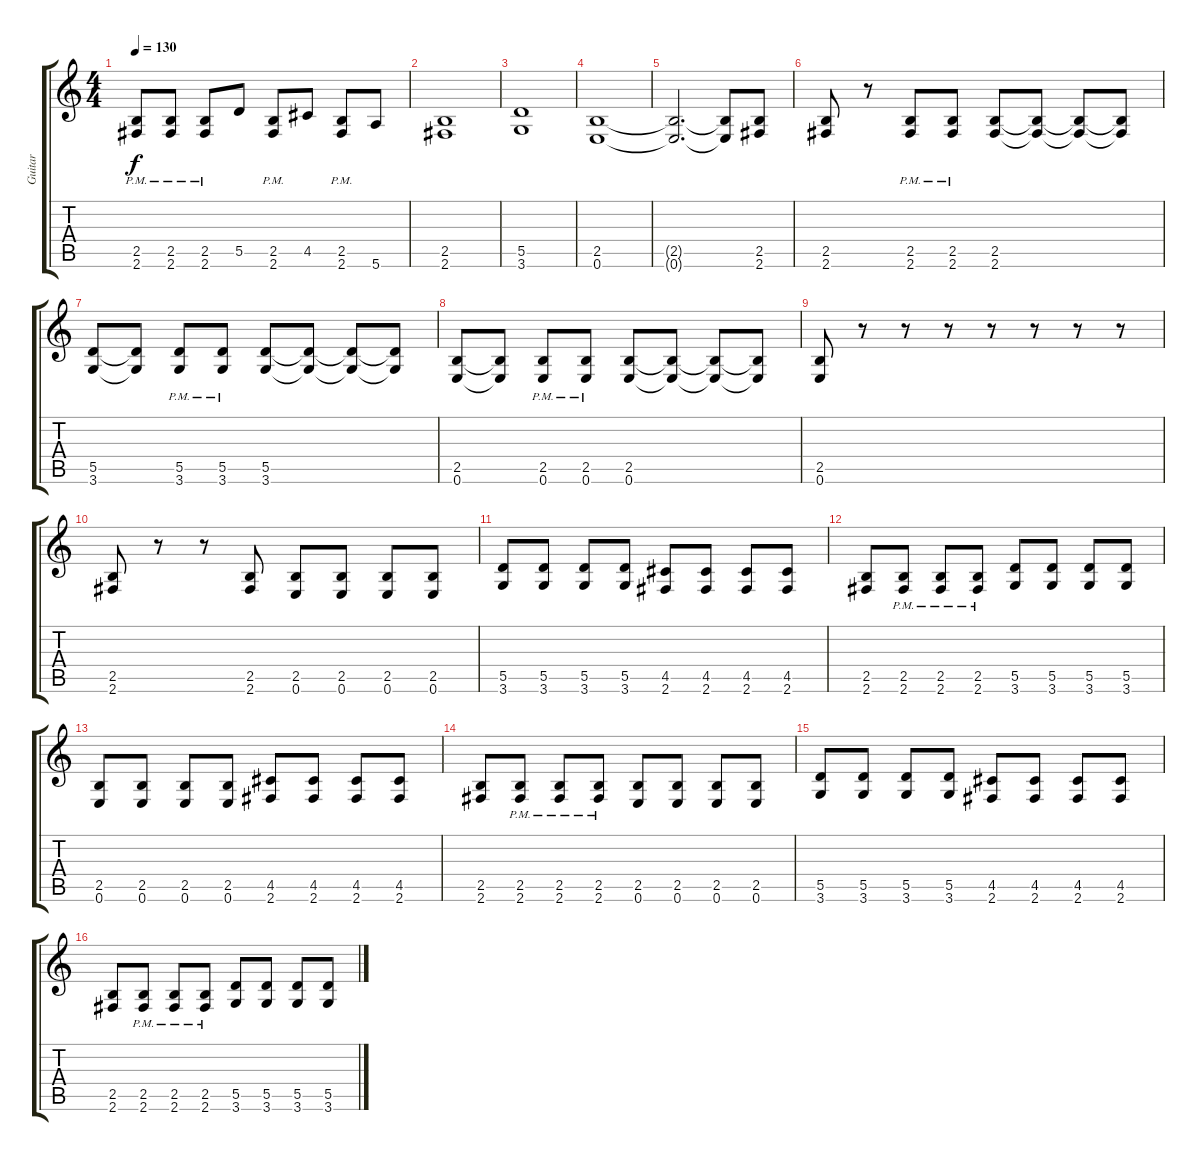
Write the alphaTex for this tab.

\track ("Guitar" "Guitar") {instrument distortionguitar}
\staff {score tabs}
\tuning (E4 B3 G3 D3 A2 E2) {hide}
\ts (4 4)
\tempo 130
\clef g2
\ks c
(2.5{pm} 2.6{pm}).8{dy f} (2.5{pm} 2.6{pm}).8 (2.5{pm} 2.6{pm}).8 5.5.8 (2.5{pm} 2.6{pm}).8 4.5.8 (2.5{pm} 2.6{pm}).8 5.6.8 |
(2.5 2.6).1 |
(5.5 3.6).1 |
(2.5 0.6).1 |
(2.5{t} 0.6{t}).2{d} (2.5{t} 0.6{t}).8 (2.5 2.6).8 |
(2.5 2.6).8 r.8 (2.5{pm} 2.6{pm}).8 (2.5{pm} 2.6{pm}).8 (2.5 2.6).8 (2.5{t} 2.6{t}).8 (2.5{t} 2.6{t}).8 (2.5{t} 2.6{t}).8 |
(5.5 3.6).8 (5.5{t} 3.6{t}).8 (5.5{pm} 3.6{pm}).8 (5.5{pm} 3.6{pm}).8 (5.5 3.6).8 (5.5{t} 3.6{t}).8 (5.5{t} 3.6{t}).8 (5.5{t} 3.6{t}).8 |
(2.5 0.6).8 (2.5{t} 0.6{t}).8 (2.5{pm} 0.6{pm}).8 (2.5{pm} 0.6{pm}).8 (2.5 0.6).8 (2.5{t} 0.6{t}).8 (2.5{t} 0.6{t}).8 (2.5{t} 0.6{t}).8 |
(2.5 0.6).8 r.8 r.8 r.8 r.8 r.8 r.8 r.8 |
(2.5 2.6).8 r.8 r.8 (2.5 2.6).8 (2.5 0.6).8 (2.5 0.6).8 (2.5 0.6).8 (2.5 0.6).8 |
(5.5 3.6).8 (5.5 3.6).8 (5.5 3.6).8 (5.5 3.6).8 (4.5 2.6).8 (4.5 2.6).8 (4.5 2.6).8 (4.5 2.6).8 |
(2.5 2.6).8 (2.5{pm} 2.6{pm}).8 (2.5{pm} 2.6{pm}).8 (2.5{pm} 2.6{pm}).8 (5.5 3.6).8 (5.5 3.6).8 (5.5 3.6).8 (5.5 3.6).8 |
(2.5 0.6).8 (2.5 0.6).8 (2.5 0.6).8 (2.5 0.6).8 (4.5 2.6).8 (4.5 2.6).8 (4.5 2.6).8 (4.5 2.6).8 |
(2.5 2.6).8 (2.5{pm} 2.6{pm}).8 (2.5{pm} 2.6{pm}).8 (2.5{pm} 2.6{pm}).8 (2.5 0.6).8 (2.5 0.6).8 (2.5 0.6).8 (2.5 0.6).8 |
(5.5 3.6).8 (5.5 3.6).8 (5.5 3.6).8 (5.5 3.6).8 (4.5 2.6).8 (4.5 2.6).8 (4.5 2.6).8 (4.5 2.6).8 |
(2.5 2.6).8 (2.5{pm} 2.6{pm}).8 (2.5{pm} 2.6{pm}).8 (2.5{pm} 2.6{pm}).8 (5.5 3.6).8 (5.5 3.6).8 (5.5 3.6).8 (5.5 3.6).8
